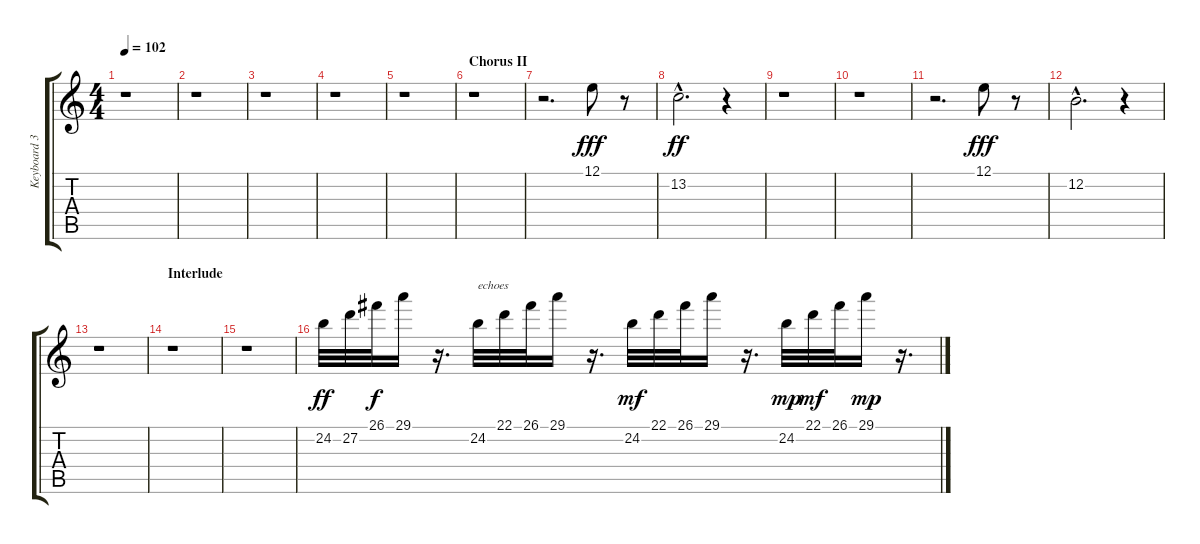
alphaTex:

\track ("Keyboard 3" "Keyboard 3") {instrument pad1newage}
\staff {score tabs}
\tuning (E4 B3 G3 D3 A2 E2) {hide}
\ts (4 4)
\tempo 102
\clef g2
\ks c
r.1{dy mp} |
r.1 |
r.1 |
r.1 |
r.1 |
\section ("" "Chorus II")
r.1 |
r.2{d} 12.1.8{dy fff} r.8 |
13.2{hac}.2{d dy ff} r.4 |
r.1 |
r.1 |
r.2{d} 12.1.8{dy fff} r.8 |
12.2{hac}.2{d} r.4 |
r.1 |
\section ("" "Interlude")
r.1 |
r.1 |
24.2.32{dy ff instrument electricpiano1} 27.2.32 26.1.32{dy f} 29.1.16 r.16{d} 24.2.32{txt "echoes"} 22.1.32 26.1.32 29.1.16 r.16{d} 24.2.32{dy mf} 22.1.32 26.1.32 29.1.16 r.16{d} 24.2.32{dy mp} 22.1.32{dy mf} 26.1.32 29.1.16{dy mp} r.16{d}
